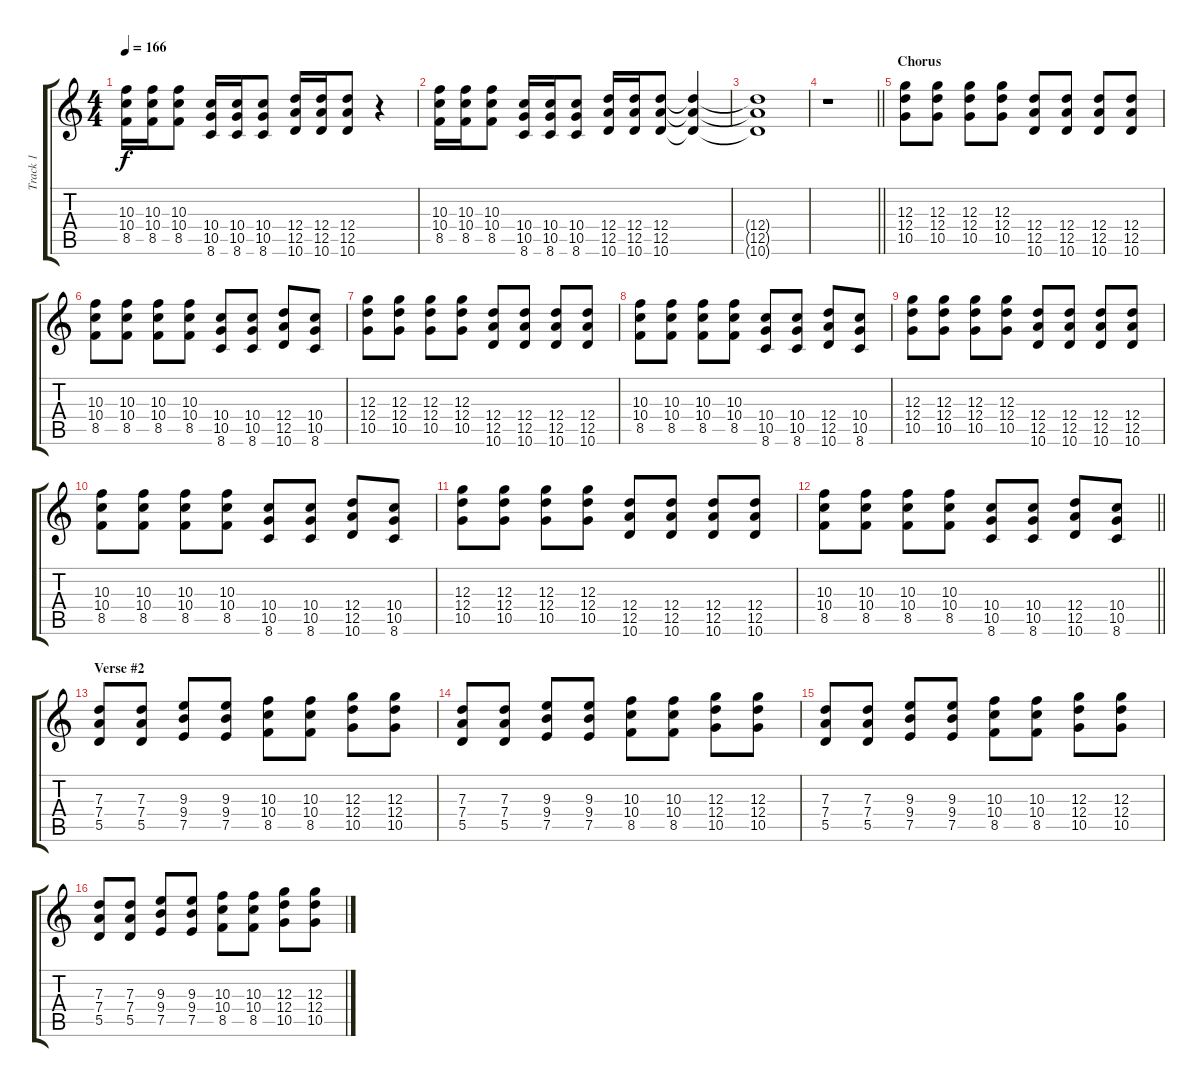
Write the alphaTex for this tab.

\track ("Track 1" "Track 1") {instrument overdrivenguitar}
\staff {score tabs}
\tuning (E4 B3 G3 D3 A2 E2) {hide}
\ts (4 4)
\tempo 166
\clef g2
\ks c
(10.3 10.4 8.5).16{dy f} (10.3 10.4 8.5).16 (10.3 10.4 8.5).8 (10.4 10.5 8.6).16 (10.4 10.5 8.6).16 (10.4 10.5 8.6).8 (12.4 12.5 10.6).16 (12.4 12.5 10.6).16 (12.4 12.5 10.6).8 r.4 |
(10.3 10.4 8.5).16 (10.3 10.4 8.5).16 (10.3 10.4 8.5).8 (10.4 10.5 8.6).16 (10.4 10.5 8.6).16 (10.4 10.5 8.6).8 (12.4 12.5 10.6).16 (12.4 12.5 10.6).16 (12.4 12.5 10.6).8 (12.4{t} 12.5{t} 10.6{t}).4 |
(12.4{t} 12.5{t} 10.6{t}).1 |
\barLineRight lightlight
r.1 |
\section ("" "Chorus")
(12.3 12.4 10.5).8 (12.3 12.4 10.5).8 (12.3 12.4 10.5).8 (12.3 12.4 10.5).8 (12.4 12.5 10.6).8 (12.4 12.5 10.6).8 (12.4 12.5 10.6).8 (12.4 12.5 10.6).8 |
(10.3 10.4 8.5).8 (10.3 10.4 8.5).8 (10.3 10.4 8.5).8 (10.3 10.4 8.5).8 (10.4 10.5 8.6).8 (10.4 10.5 8.6).8 (12.4 12.5 10.6).8 (10.4 10.5 8.6).8 |
(12.3 12.4 10.5).8 (12.3 12.4 10.5).8 (12.3 12.4 10.5).8 (12.3 12.4 10.5).8 (12.4 12.5 10.6).8 (12.4 12.5 10.6).8 (12.4 12.5 10.6).8 (12.4 12.5 10.6).8 |
(10.3 10.4 8.5).8 (10.3 10.4 8.5).8 (10.3 10.4 8.5).8 (10.3 10.4 8.5).8 (10.4 10.5 8.6).8 (10.4 10.5 8.6).8 (12.4 12.5 10.6).8 (10.4 10.5 8.6).8 |
(12.3 12.4 10.5).8 (12.3 12.4 10.5).8 (12.3 12.4 10.5).8 (12.3 12.4 10.5).8 (12.4 12.5 10.6).8 (12.4 12.5 10.6).8 (12.4 12.5 10.6).8 (12.4 12.5 10.6).8 |
(10.3 10.4 8.5).8 (10.3 10.4 8.5).8 (10.3 10.4 8.5).8 (10.3 10.4 8.5).8 (10.4 10.5 8.6).8 (10.4 10.5 8.6).8 (12.4 12.5 10.6).8 (10.4 10.5 8.6).8 |
(12.3 12.4 10.5).8 (12.3 12.4 10.5).8 (12.3 12.4 10.5).8 (12.3 12.4 10.5).8 (12.4 12.5 10.6).8 (12.4 12.5 10.6).8 (12.4 12.5 10.6).8 (12.4 12.5 10.6).8 |
\barLineRight lightlight
(10.3 10.4 8.5).8 (10.3 10.4 8.5).8 (10.3 10.4 8.5).8 (10.3 10.4 8.5).8 (10.4 10.5 8.6).8 (10.4 10.5 8.6).8 (12.4 12.5 10.6).8 (10.4 10.5 8.6).8 |
\section ("" "Verse #2")
(7.3 7.4 5.5).8 (7.3 7.4 5.5).8 (9.3 9.4 7.5).8 (9.3 9.4 7.5).8 (10.3 10.4 8.5).8 (10.3 10.4 8.5).8 (12.3 12.4 10.5).8 (12.3 12.4 10.5).8 |
(7.3 7.4 5.5).8 (7.3 7.4 5.5).8 (9.3 9.4 7.5).8 (9.3 9.4 7.5).8 (10.3 10.4 8.5).8 (10.3 10.4 8.5).8 (12.3 12.4 10.5).8 (12.3 12.4 10.5).8 |
(7.3 7.4 5.5).8 (7.3 7.4 5.5).8 (9.3 9.4 7.5).8 (9.3 9.4 7.5).8 (10.3 10.4 8.5).8 (10.3 10.4 8.5).8 (12.3 12.4 10.5).8 (12.3 12.4 10.5).8 |
(7.3 7.4 5.5).8 (7.3 7.4 5.5).8 (9.3 9.4 7.5).8 (9.3 9.4 7.5).8 (10.3 10.4 8.5).8 (10.3 10.4 8.5).8 (12.3 12.4 10.5).8 (12.3 12.4 10.5).8
